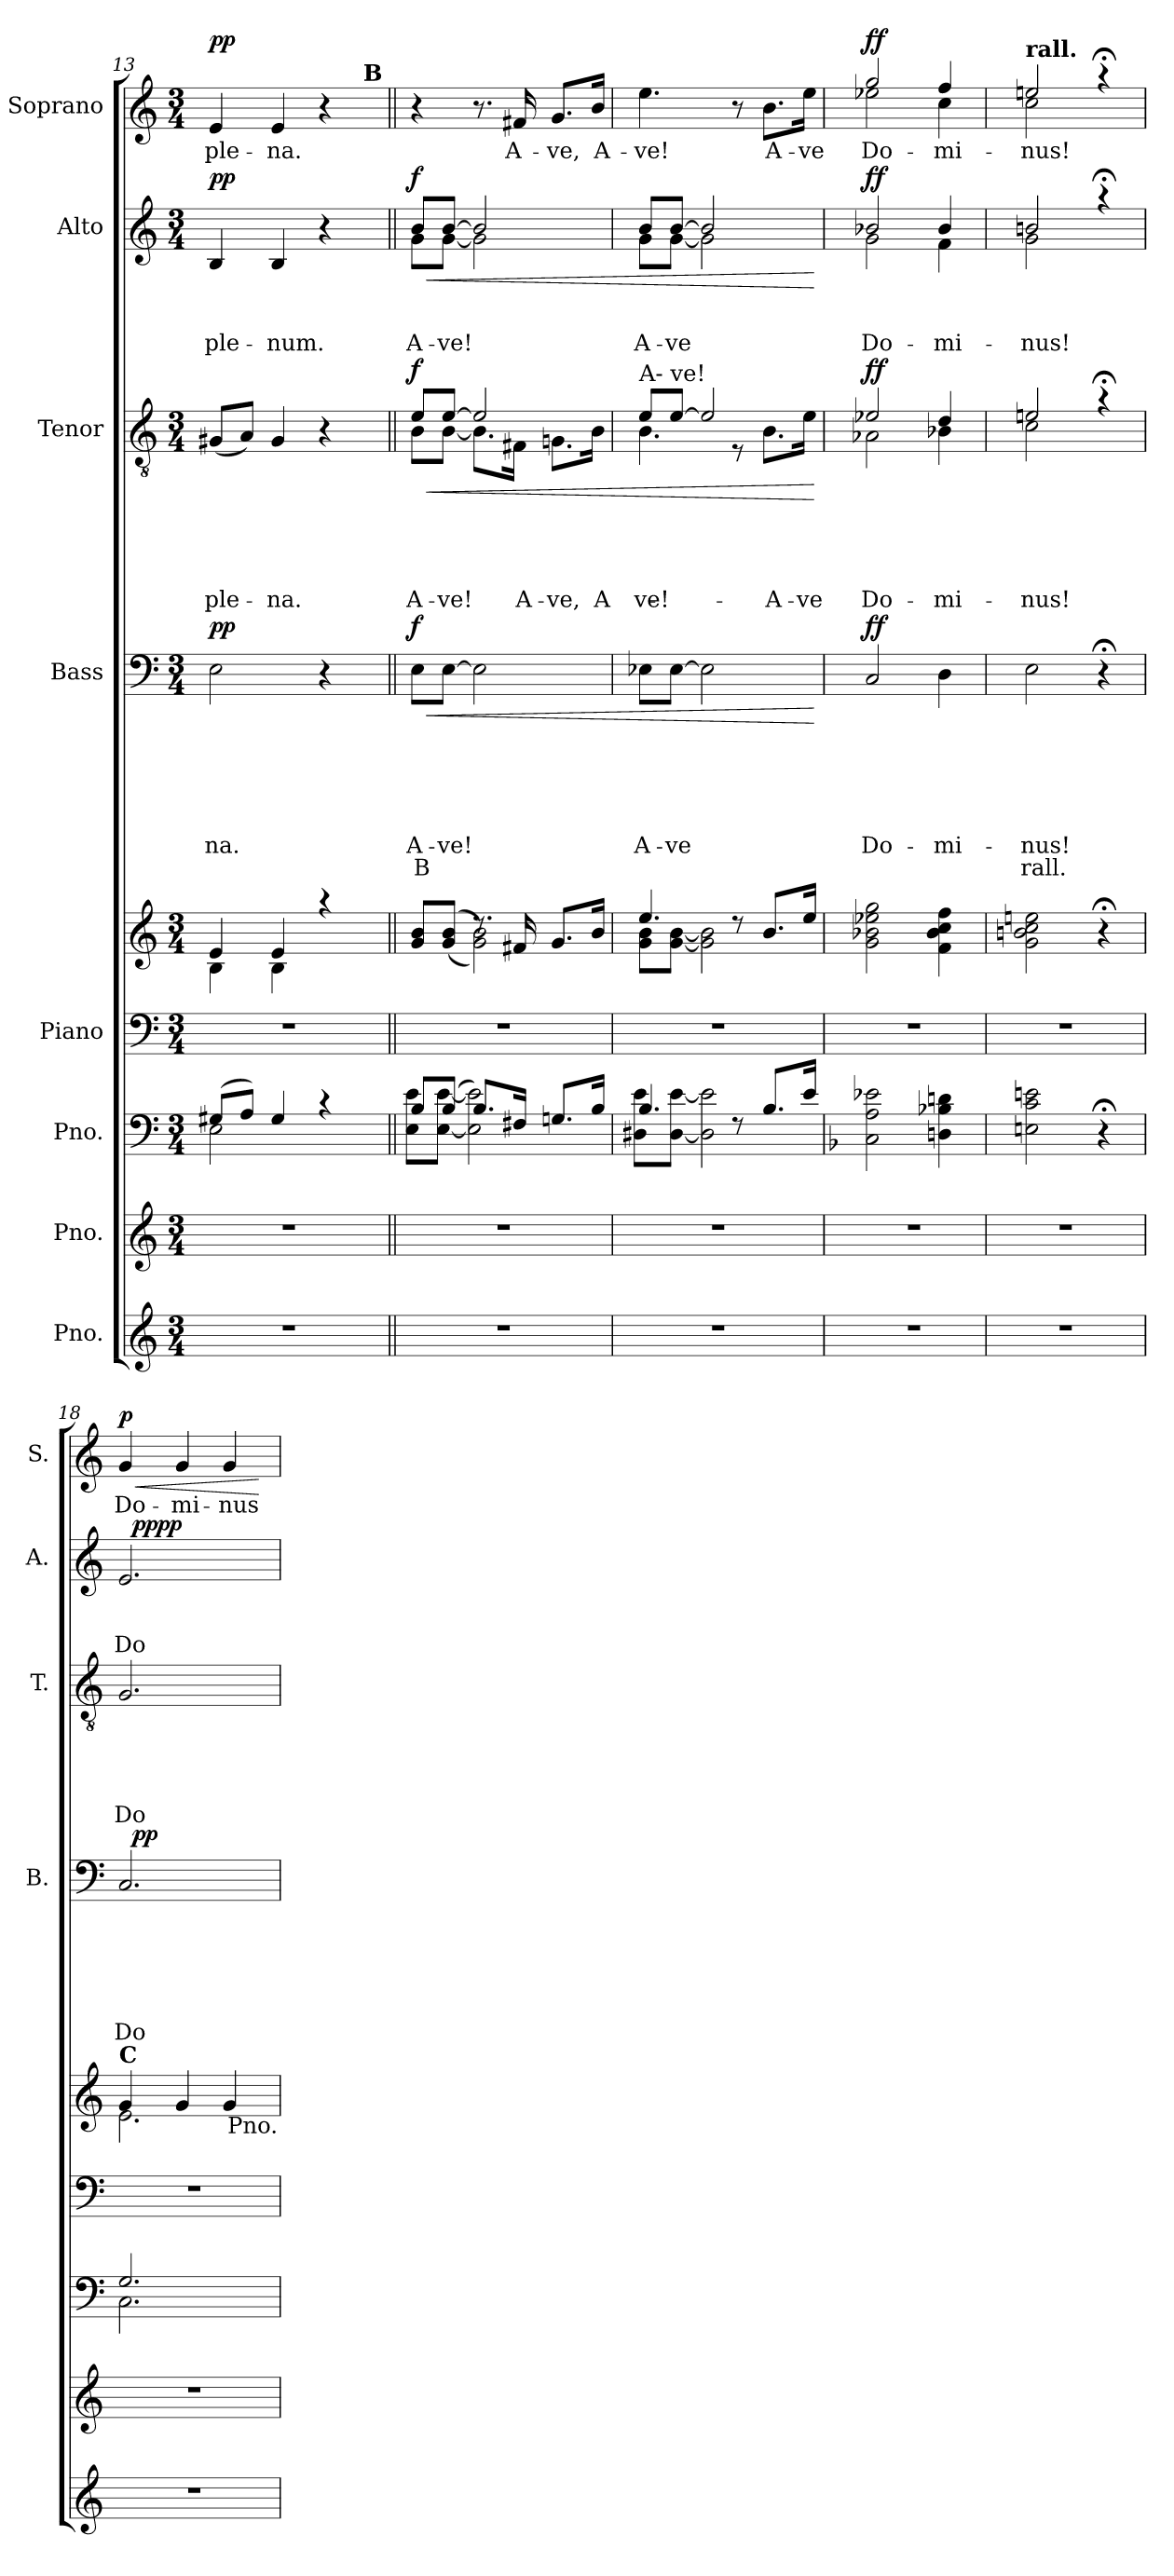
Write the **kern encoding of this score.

**kern	**kern	**kern	**kern	**kern	**kern	**text	**text	**text	**text	**text	**text	**text	**dynam	**kern	**text	**text	**text	**text	**text	**dynam	**kern	**text	**text	**text	**dynam	**kern	**text	**dynam
*part8	*part7	*part6	*part5	*part5	*part4	*part4	*part4	*part4	*part4	*part4	*part4	*part4	*part4	*part3	*part3	*part3	*part3	*part3	*part3	*part3	*part2	*part2	*part2	*part2	*part2	*part1	*part1	*part1
*staff9	*staff8	*staff7	*staff6	*staff5	*staff4	*staff4	*staff4	*staff4	*staff4	*staff4	*staff4	*staff4	*staff4	*staff3	*staff3	*staff3	*staff3	*staff3	*staff3	*staff3	*staff2	*staff2	*staff2	*staff2	*staff2	*staff1	*staff1	*staff1
*I"Pno.	*I"Pno.	*I"Pno.	*I"Piano	*	*I"Bass	*	*	*	*	*	*	*	*	*I"Tenor	*	*	*	*	*	*	*I"Alto	*	*	*	*	*I"Soprano	*	*
*	*	*	*	*	*I'B.	*	*	*	*	*	*	*	*	*I'T.	*	*	*	*	*	*	*I'A.	*	*	*	*	*I'S.	*	*
*clefG2	*clefG2	*clefF4	*clefF4	*clefG2	*clefF4	*	*	*	*	*	*	*	*	*clefGv2	*	*	*	*	*	*	*clefG2	*	*	*	*	*clefG2	*	*
*k[]	*k[]	*k[]	*k[]	*k[]	*k[]	*	*	*	*	*	*	*	*	*k[]	*	*	*	*	*	*	*k[]	*	*	*	*	*k[]	*	*
*C:	*C:	*C:	*C:	*C:	*C:	*	*	*	*	*	*	*	*	*C:	*	*	*	*	*	*	*C:	*	*	*	*	*C:	*	*
*M3/4	*M3/4	*M3/4	*M3/4	*M3/4	*M3/4	*	*	*	*	*	*	*	*	*M3/4	*	*	*	*	*	*	*M3/4	*	*	*	*	*M3/4	*	*
=13	=13	=13	=13	=13	=13	=13	=13	=13	=13	=13	=13	=13	=13	=13	=13	=13	=13	=13	=13	=13	=13	=13	=13	=13	=13	=13	=13	=13
*	*	*^	*	*^	*	*	*	*	*	*	*	*	*	*	*	*	*	*	*	*	*	*	*	*	*	*	*	*
!	!	!	!	!	!	!	!	!	!	!	!	!	!LO:LY:b	!	!LO:DY:a	!	!	!	!	!	!LO:LY:b	!	!	!	!	!LO:LY:b	!LO:DY:b	!	!LO:LY:b	!LO:DY:b
*	*	*	*	*	*	*	*	*	*	*	*	*	*	*	*	*	*	*	*	*	*	*	*	*	*	*	*	*^	*	*
2.r	2.r	(>8G#X/L	2E\	2.r	4e/	4B\	2E\	.	.	.	.	.	-na.	.	pp	(<8G#X/L	.	.	.	.	ple-	.	4B/	.	.	ple-	pp	4e/	2ryy	ple-	pp
.	.	8A/J)	.	.	.	.	.	.	.	.	.	.	.	.	.	8A/J)	.	.	.	.	.	.	.	.	.	.	.	.	.	.	.
!	!	!	!	!	!	!	!	!	!	!	!	!	!	!	!	!	!	!	!	!	!LO:LY:b	!	!	!	!	!LO:LY:b	!	!	!	!LO:LY:b	!
.	.	4G#/	.	.	4e/	4B\	.	.	.	.	.	.	.	.	.	4G#/	.	.	.	.	-na.	.	4B/	.	.	-num.	.	4e/	.	-na.	.
.	.	4rc	4ryy	.	4raa	4ryy	4r	.	.	.	.	.	.	.	.	4r	.	.	.	.	.	.	4r	.	.	.	.	4r	8ryy	.	.
.	.	.	.	.	.	.	.	.	.	.	.	.	.	.	.	.	.	.	.	.	.	.	.	.	.	.	.	.	32ryy	.	.
!	!	!	!	!	!	!	!	!	!	!	!	!	!	!	!	!	!	!	!	!	!	!	!	!	!	!	!	!	!LO:TX:a:B:t=B	!	!
.	.	.	.	.	.	.	.	.	.	.	.	.	.	.	.	.	.	.	.	.	.	.	.	.	.	.	.	.	16.ryy	.	.
=14||	=14||	=14||	=14||	=14||	=14||	=14||	=14||	=14||	=14||	=14||	=14||	=14||	=14||	=14||	=14||	=14||	=14||	=14||	=14||	=14||	=14||	=14||	=14||	=14||	=14||	=14||	=14||	=14||	=14||	=14||	=14||
!	!	!	!	!	!	!	!	!	!	!	!	!	!	!	!	!LO:TX:a:t=A- ve!	!	!	!	!	!	!	!	!	!	!	!	!	!	!	!
!	!	!	!	!	!	!	!	!	!	!	!	!	!LO:LY:b	!LO:LY:b	!LO:HP:b	!	!	!	!	!	!LO:LY:b	!LO:HP:b	!	!	!	!LO:LY:b	!LO:HP:b	!	!	!	!
*	*	*	*	*	*	*	*	*	*	*	*	*	*	*	*	*^	*	*	*	*	*	*	*^	*	*	*	*	*	*	*	*
!	!	!	!	!	!	!	!	!	!	!	!	!	!	!	!LO:DY:n=1:a	!	!	!	!	!	!	!	!LO:DY:n=1:a	!	!	!	!	!	!LO:DY:n=1:a	!	!	!	!
*	*	*	*	*	*	*	*	*	*	*	*	*	*	*	*	*	*	*	*	*	*	*	*	*	*	*	*	*	*	*v	*v	*	*
2.r	2.r	8B/L	8E\ 8e\L	2.r	8g/ 8b/L	4ryy	8E\L	.	.	.	.	.	A-	B	< f	8e/L	8B\L	.	.	.	.	A-	< f	8b/L	8g\L	.	.	A-	< f	4r	.	.
!	!	!	!	!	!	!	!	!	!	!	!	!	!LO:LY:b	!	!	!	!	!	!	!	!	!LO:LY:b	!	!	!	!	!	!LO:LY:b	!	!	!	!
.	.	(8B/J	[<8E\ [<8e\J	.	((<8g/ 8b/J	.	[>8E\J	.	.	.	.	.	-ve!	.	.	[>8e/J	[<8B\J	.	.	.	.	-ve!	.	[>8b/J	[<8g\J	.	.	-ve!	.	.	.	.
.	.	8.B/L	2E\] 2e\])	.	8.rdd	2g\ 2b\))	2E\]	.	.	.	.	.	.	.	.	2e/]	8.B\L]	.	.	.	.	.	.	2b/]	2g\]	.	.	.	.	8.r	.	.
!	!	!	!	!	!	!	!	!	!	!	!	!	!	!	!	!	!	!	!	!	!	!LO:LY:b	!	!	!	!	!	!	!	!	!LO:LY:b	!
.	.	16F#X/Jk	.	.	16f#X/	.	.	.	.	.	.	.	.	.	.	.	16F#X\Jk	.	.	.	.	A-	.	.	.	.	.	.	.	16f#X/	A-	.
!	!	!	!	!	!	!	!	!	!	!	!	!	!	!	!	!	!	!	!	!	!	!LO:LY:b	!	!	!	!	!	!	!	!	!LO:LY:b	!
.	.	8.Gn/L	.	.	8.g/L	.	.	.	.	.	.	.	.	.	.	.	8.Gn\L	.	.	.	.	-ve,	.	.	.	.	.	.	.	8.g/L	-ve,	.
!	!	!	!	!	!	!	!	!	!	!	!	!	!	!	!	!	!	!	!	!	!	!LO:LY:b	!	!	!	!	!	!	!	!	!LO:LY:b	!
.	.	16B/Jk	.	.	16b/Jk	.	.	.	.	.	.	.	.	.	.	.	16B\Jk	.	.	.	.	A-	.	.	.	.	.	.	.	16b/Jk	A-	.
=15	=15	=15	=15	=15	=15	=15	=15	=15	=15	=15	=15	=15	=15	=15	=15	=15	=15	=15	=15	=15	=15	=15	=15	=15	=15	=15	=15	=15	=15	=15	=15	=15
!	!	!	!	!	!	!	!	!	!	!	!	!	!	!	!	!LO:TX:a:t=A- ve!	!	!	!	!	!	!	!	!	!	!	!	!	!	!	!	!
!	!	!	!	!	!	!	!	!	!	!	!	!	!LO:LY:b	!	!	!	!	!	!	!	!	!LO:LY:b	!	!	!	!	!	!LO:LY:b	!	!	!LO:LY:b	!
2.r	2.r	4.B/	8D#X\ 8e\L	2.r	4.ee/	8g\ 8b\L	8E-X\L	.	.	.	.	.	A-	.	.	8e/L	4.B\	.	.	.	.	-ve!	.	8b/L	8g\L	.	.	A-	.	4.ee\	-ve!	.
!	!	!	!	!	!	!	!	!	!	!	!	!	!LO:LY:b	!	!	!	!	!	!	!	!	!	!	!	!	!	!	!LO:LY:b	!	!	!	!
.	.	.	[<8D#\ [<8e\J	.	.	[<8g\ [<8b\J	[>8E-\J	.	.	.	.	.	-ve	.	.	[>8e/J	.	.	.	.	.	.	.	[>8b/J	[<8g\J	.	.	-ve	.	.	.	.
.	.	.	2D#\] 2e\]	.	.	2g\] 2b\]	2E-\]	.	.	.	.	.	.	.	.	2e/]	.	.	.	.	.	.	.	2b/]	2g\]	.	.	.	.	.	.	.
.	.	8rF	.	.	8rdd	.	.	.	.	.	.	.	.	.	.	.	8rE	.	.	.	.	.	.	.	.	.	.	.	.	8r	.	.
!	!	!	!	!	!	!	!	!	!	!	!	!	!	!	!	!	!	!	!	!	!	!LO:LY:b	!	!	!	!	!	!	!	!	!LO:LY:b	!
.	.	8.B/L	.	.	8.b/L	.	.	.	.	.	.	.	.	.	.	.	8.B\L	.	.	.	.	A-	.	.	.	.	.	.	.	8.b\L	A-	.
!	!	!	!	!	!	!	!	!	!	!	!	!	!	!	!	!	!	!	!	!	!	!LO:LY:b	!	!	!	!	!	!	!	!	!LO:LY:b	!
.	.	16e/Jk	.	.	16ee/Jk	.	.	.	.	.	.	.	.	.	.	.	16e\Jk	.	.	.	.	-ve	.	.	.	.	.	.	.	16ee\Jk	-ve	.
*	*	*	*	*	*	*	*	*	*	*	*	*	*	*	*	*v	*v	*	*	*	*	*	*	*	*	*	*	*	*	*	*	*
*	*	*v	*v	*	*v	*v	*	*	*	*	*	*	*	*	*	*	*	*	*	*	*	*	*v	*v	*	*	*	*	*	*	*
.	.	.	.	.	.	.	.	.	.	.	.	.	[	.	.	.	.	.	.	[	.	.	.	.	[	.	.	.
=16	=16	=16	=16	=16	=16	=16	=16	=16	=16	=16	=16	=16	=16	=16	=16	=16	=16	=16	=16	=16	=16	=16	=16	=16	=16	=16	=16	=16
*	*	*k[b-]	*	*	*	*	*	*	*	*	*	*	*	*	*	*	*	*	*	*	*	*	*	*	*	*	*	*
*	*	*F:	*	*	*	*	*	*	*	*	*	*	*	*	*	*	*	*	*	*	*	*	*	*	*	*	*	*
!	!	!	!	!	!	!	!	!	!	!	!	!	!	!LO:TX:a:t=Do - mi - nus!	!	!	!	!	!	!	!	!	!	!	!	!	!	!
!	!	!	!	!	!	!	!	!	!	!	!LO:LY:b	!	!LO:DY:a	!	!	!	!	!	!LO:LY:b	!LO:DY:a	!	!	!	!LO:LY:b	!LO:DY:a	!	!LO:LY:b	!LO:DY:a
*	*	*	*	*	*	*	*	*	*	*	*	*	*	*^	*	*	*	*	*	*	*^	*	*	*	*	*^	*	*
2.r	2.r	2C\ 2A\ 2e-X\	2.r	2g\ 2b-X\ 2ee-X\ 2gg\	2C/	.	.	.	.	.	Do-	.	ff	2e-X/	2A-X\	.	.	.	.	Do-	ff	2b-X/	2g\	.	.	Do-	ff	2gg/	2ee-X\	Do-	ff
!	!	!	!	!	!	!	!	!	!	!	!LO:LY:b	!	!	!	!	!	!	!	!	!LO:LY:b	!	!	!	!	!	!LO:LY:b	!	!	!	!LO:LY:b	!
.	.	4Dn\ 4B-X\ 4dn\	.	4f\ 4b-\ 4cc\ 4ff\	4D\	.	.	.	.	.	-mi-	.	.	4d/	4B-X\	.	.	.	.	-mi-	.	4b-/	4f\	.	.	-mi-	.	4ff/	4cc\	-mi-	.
=17	=17	=17	=17	=17	=17	=17	=17	=17	=17	=17	=17	=17	=17	=17	=17	=17	=17	=17	=17	=17	=17	=17	=17	=17	=17	=17	=17	=17	=17	=17	=17
!	!	!	!	!	!	!	!	!	!	!	!	!	!	!	!	!	!	!	!	!	!	!	!	!	!	!	!	!LO:TX:a:B:t=rall.	!	!	!
!	!	!	!	!	!	!	!	!	!	!	!LO:LY:b	!LO:LY:b	!	!	!	!	!	!	!	!LO:LY:b	!	!	!	!	!	!LO:LY:b	!	!	!	!LO:LY:b	!
2.r	2.r	2En\ 2c\ 2en\	2.r	2g\ 2bn\ 2cc\ 2een\	2E\	.	.	.	.	.	-nus!	rall.	.	2en/	2c\	.	.	.	.	-nus!	.	2bn/	2g\	.	.	-nus!	.	2een/	2cc\	-nus!	.
.	.	4r;<	.	4r;<	4r;<	.	.	.	.	.	.	.	.	4r;<a	4ryy	.	.	.	.	.	.	4r;<aa	4ryy	.	.	.	.	4r;<aa	4ryy	.	.
*	*	*	*	*	*	*	*	*	*	*	*	*	*	*v	*v	*	*	*	*	*	*	*	*	*	*	*	*	*v	*v	*	*
!!LO:PB:g=z
=18	=18	=18	=18	=18	=18	=18	=18	=18	=18	=18	=18	=18	=18	=18	=18	=18	=18	=18	=18	=18	=18	=18	=18	=18	=18	=18	=18	=18	=18
*	*	*k[]	*	*	*	*	*	*	*	*	*	*	*	*	*	*	*	*	*	*	*	*	*	*	*	*	*	*	*
*	*	*C:	*	*	*	*	*	*	*	*	*	*	*	*	*	*	*	*	*	*	*	*	*	*	*	*	*	*	*
*	*	*	*	*MM70	*	*	*	*	*	*	*	*	*	*	*	*	*	*	*	*	*	*	*	*	*	*	*	*	*
*	*	*^	*	*^	*	*	*	*	*	*	*	*	*	*^	*	*	*	*	*	*	*	*	*	*	*	*	*^	*	*
!	!	!	!	!	!LO:TX:a:B:t=C	!	!	!	!	!	!	!	!	!	!	!	!	!	!	!	!	!	!	!	!	!	!	!	!	!	!	!	!
!	!	!	!	!	!	!	!	!	!	!	!	!	!LO:LY:b	!	!	!	!	!	!	!	!	!LO:LY:b	!	!	!	!	!	!LO:LY:b	!	!	!	!LO:LY:b	!LO:HP:b
!	!	!	!	!	!	!	!	!	!	!	!	!	!	!	!	!	!	!	!	!	!	!	!	!	!	!	!	!	!	!	!	!	!LO:DY:n=1:a
*	*	*	*	*	*	*	*^	*	*	*	*	*	*	*	*	*v	*v	*	*	*	*	*	*	*	*	*	*	*	*	*v	*v	*	*
2.r	2.r	2.G/	2.C\	2.r	4g/	2.e\	2.C/	32ryy	.	.	.	.	.	Do-	.	.	2.G/	.	.	.	.	Do-	.	2.e/	32ryy	.	.	Do-	.	4g/	Do-	< p
!	!	!	!	!	!	!	!	!	!	!	!	!	!	!	!	!LO:DY:a	!	!	!	!	!	!	!	!	!	!	!	!	!LO:DY:a	!	!	!
!	!	!	!	!	!	!	!	!	!	!	!	!	!	!	!	!	!	!	!	!	!	!	!	!	!	!	!	!	!LO:DY:n=1:b	!	!	!
.	.	.	.	.	.	.	.	2ryy	.	.	.	.	.	.	.	pp	.	.	.	.	.	.	.	.	2ryy	.	.	.	pp pp	.	.	.
!	!	!	!	!	!	!	!	!	!	!	!	!	!	!	!	!	!	!	!	!	!	!	!	!	!	!	!	!	!	!	!LO:LY:b	!
.	.	.	.	.	4g/	.	.	.	.	.	.	.	.	.	.	.	.	.	.	.	.	.	.	.	.	.	.	.	.	4g/	-mi-	.
!	!	!	!	!	!	!	!	!	!	!	!	!	!	!	!	!	!	!	!	!	!	!	!	!	!	!	!	!	!	!	!LO:LY:b:rj	!
.	.	.	.	.	4g/	.	.	.	.	.	.	.	.	.	.	.	.	.	.	.	.	.	.	.	.	.	.	.	.	4g/	-nus	.
.	.	.	.	.	.	.	.	8..ryy	.	.	.	.	.	.	.	.	.	.	.	.	.	.	.	.	8..ryy	.	.	.	.	.	.	.
*	*	*v	*v	*	*v	*v	*	*	*	*	*	*	*	*	*	*	*	*	*	*	*	*	*	*	*	*	*	*	*	*	*	*
.	.	.	.	.	.	.	.	.	.	.	.	.	.	.	.	.	.	.	.	.	.	.	.	.	.	.	.	.	.	[
!	!	!	!	!LO:TX:b:t=Pno.	!	!	!	!	!	!	!	!	!	!	!	!	!	!	!	!	!	!	!	!	!	!	!	!	!	!
*	*	*	*	*	*v	*v	*	*	*	*	*	*	*	*	*	*	*	*	*	*	*	*v	*v	*	*	*	*	*	*	*
=	=	=	=	=	=	=	=	=	=	=	=	=	=	=	=	=	=	=	=	=	=	=	=	=	=	=	=	=
*-	*-	*-	*-	*-	*-	*-	*-	*-	*-	*-	*-	*-	*-	*-	*-	*-	*-	*-	*-	*-	*-	*-	*-	*-	*-	*-	*-	*-
